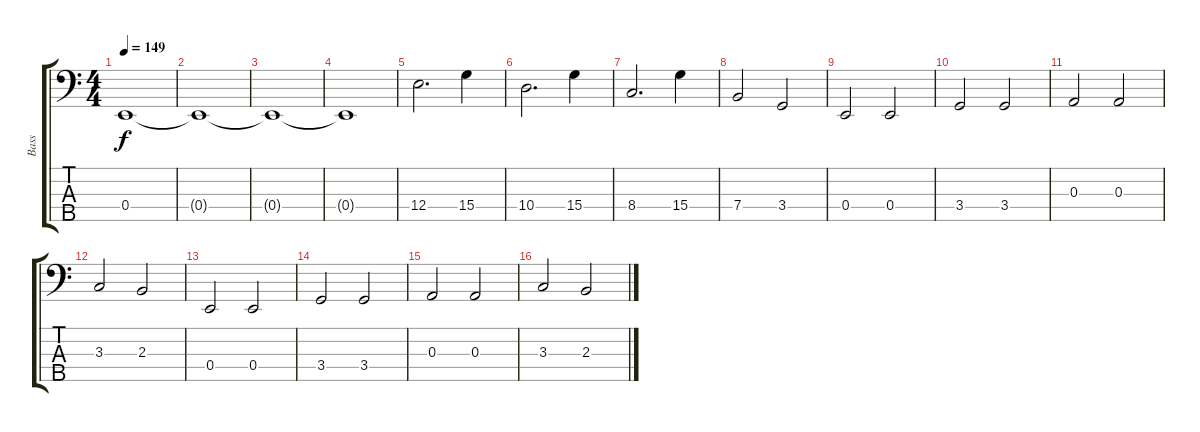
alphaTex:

\track ("Bass" "Bass") {instrument electricbasspick}
\staff {score tabs}
\tuning (G2 D2 A1 E1 B0) {hide}
\ts (4 4)
\tempo 149
\clef f4
\ks c
0.4.1{dy f} |
0.4{t}.1 |
0.4{t}.1 |
0.4{t}.1 |
12.4.2{d} 15.4.4 |
10.4.2{d} 15.4.4 |
8.4.2{d} 15.4.4 |
7.4.2 3.4.2 |
0.4.2 0.4.2 |
3.4.2 3.4.2 |
0.3.2 0.3.2 |
3.3.2 2.3.2 |
0.4.2 0.4.2 |
3.4.2 3.4.2 |
0.3.2 0.3.2 |
3.3.2 2.3.2
